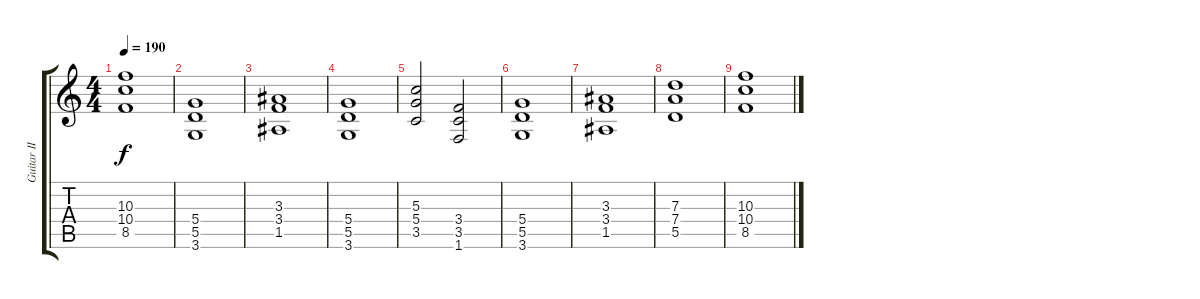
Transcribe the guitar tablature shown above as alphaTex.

\track ("Guitar II" "Guitar II") {instrument distortionguitar}
\staff {score tabs}
\tuning (E4 B3 G3 D3 A2 E2) {hide}
\ts (4 4)
\tempo 190
\clef g2
\ks c
(10.3 10.4 8.5).1{dy f} |
(5.4 5.5 3.6).1 |
(3.3 3.4 1.5).1 |
(5.4 5.5 3.6).1 |
(5.3 5.4 3.5).2 (3.4 3.5 1.6).2 |
(5.4 5.5 3.6).1 |
(3.3 3.4 1.5).1 |
(7.3 7.4 5.5).1 |
(10.3 10.4 8.5).1
